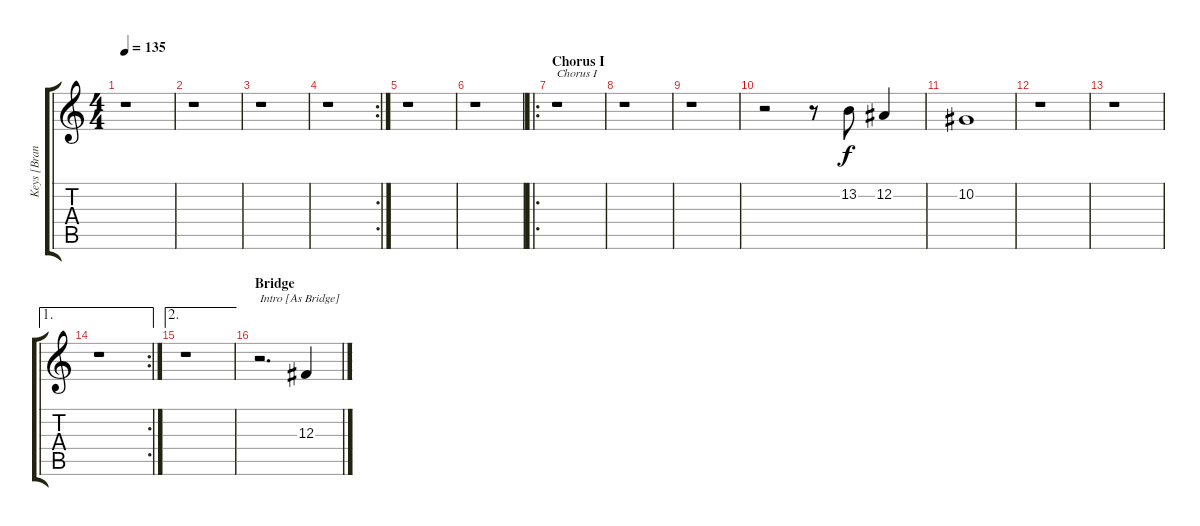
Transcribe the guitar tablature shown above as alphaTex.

\track ("Keys [Brandstrom]" "Keys [Bran") {instrument pad3polysynth}
\staff {score tabs}
\tuning (Eb4 Bb3 Gb3 Db3 Ab2 Eb2) {hide}
\ts (4 4)
\tempo 135
\clef g2
\ks c
r.1{dy f} |
r.1 |
r.1 |
\rc 2
r.1 |
r.1 |
r.1 |
\ro
\section ("" "Chorus I")
r.1{txt "Chorus I"} |
r.1 |
r.1 |
r.2{instrument stringensemble1} r.8 13.2.8 12.2.4 |
10.2.1 |
r.1 |
r.1 |
\ae 1
\rc 2
r.1 |
\ae 2
r.1 |
\section ("" "Bridge")
r.2{d txt "Intro [As Bridge]" instrument pad3polysynth} 12.3.4
